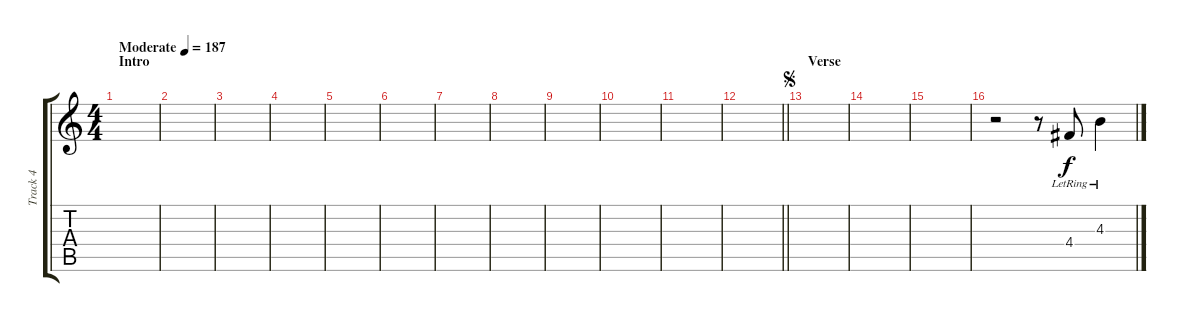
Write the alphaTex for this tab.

\track ("Track 4" "Track 4") {instrument electricguitarclean}
\staff {score tabs}
\tuning (E4 B3 G3 D3 A2 E2) {hide}
\ts (4 4)
\section ("" "Intro")
\tempo (187 "Moderate")
\clef g2
\ks c
|
|
|
|
|
|
|
|
|
|
|
\barLineRight lightlight
|
\section ("" "Verse")
\jump segno
|
|
|
r.2 r.8 4.4{lr}.8 4.3{lr}.4
